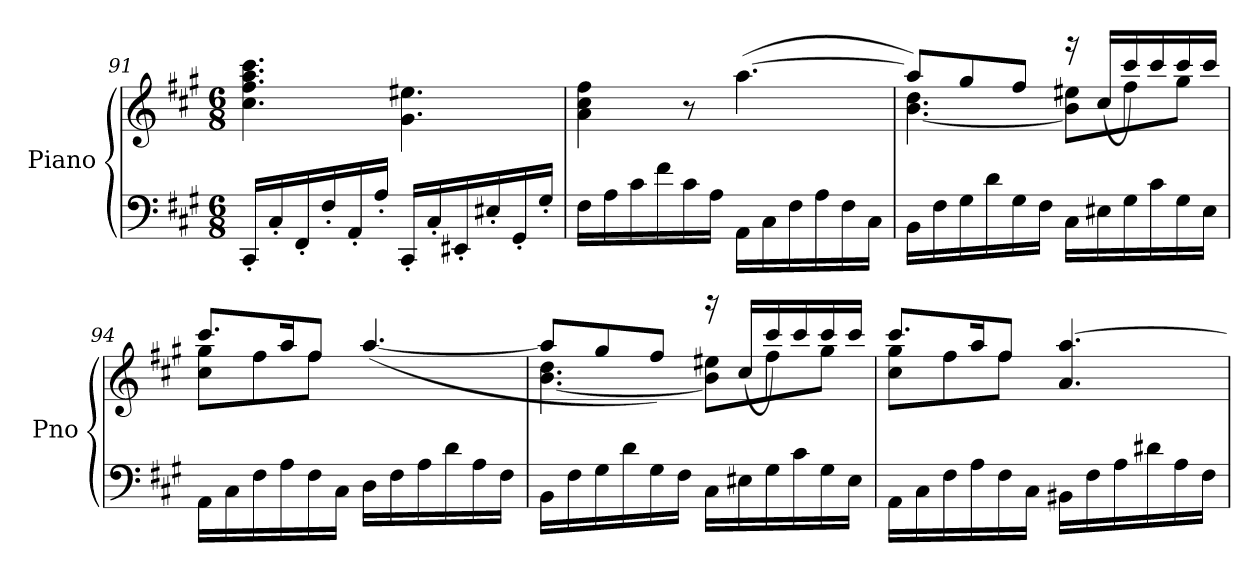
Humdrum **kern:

**kern	**kern
*part1	*part1
*staff2	*staff1
*I"Piano	*
*I'Pno	*
*clefF4	*clefG2
*k[f#c#g#]	*k[f#c#g#]
*M6/8	*M6/8
=91	=91
16CC#'/LL	4.cc#\ 4.ff#\ 4.aa\ 4.ccc#\
16C#'/	.
16FF#'/	.
16F#'/	.
16AA'/	.
16A'/JJ	.
16CC#'/LL	4.g#\ 4.ee#X\
16C#'/	.
16EE#X'/	.
16E#X'/	.
16GG#'/	.
16G#'/JJ	.
=92	=92
16F#\LL	4a\ 4cc#\ 4ff#\
16A\	.
16c#\	.
16f#\	.
16c#\	8r
16A\JJ	.
16AA\LL	(>[4.aa\
16C#\	.
16F#\	.
16A\	.
16F#\	.
16C#\JJ	.
!!LO:PB:g=z
=93	=93
*	*^
16BB\LL	8aa/L])	[4.b\ 4.dd\
16F#\	.	.
16G#\	8gg#/	.
16d\	.	.
16G#\	8ff#/J	.
16F#\JJ	.	.
16C#\LL	8b\] 8ee#X\L	16rggg
16E#X\	.	(<16cc#/LL
16G#\	8ff#\	16ccc#/)
16c#\	.	16ccc#/
16G#\	8gg#\J	16ccc#/
16E#\JJ	.	16ccc#/JJ
=94	=94	=94
16AA\LL	8.ccc#/L	8cc#\ 8gg#\L
16C#\	.	.
16F#\	.	8ff#\
16A\	16aa/K	.
16F#\	8ff#/J	8ff#\J
16C#\JJ	.	.
16D\LL	(<[4.aa/	4.ryy
16F#\	.	.
16A\	.	.
16d\	.	.
16A\	.	.
16F#\JJ	.	.
=95	=95	=95
16BB\LL	8aa/L]	[4.b\ 4.dd\
16F#\	.	.
16G#\	8gg#/	.
16d\	.	.
16G#\	8ff#/J)	.
16F#\JJ	.	.
16C#\LL	8b\] 8ee#X\L	16rbbb
16E#X\	.	(<16cc#/LL
16G#\	8ff#\	16ccc#/)
16c#\	.	16ccc#/
16G#\	8gg#\J	16ccc#/
16E#\JJ	.	16ccc#/JJ
!!LO:LB:g=z	!!
=96	=96	=96
16AA\LL	8.ccc#/L	8cc#\ 8gg#\L
16C#\	.	.
16F#\	.	8ff#\
16A\	16aa/K	.
16F#\	8ff#/J	8ff#\J
16C#\JJ	.	.
16BB#X\LL	4.a/ [4.aa/	4.ryy
16F#\	.	.
16A\	.	.
16d#X\	.	.
16A\	.	.
16F#\JJ	.	.
*	*v	*v
=	=
*-	*-
